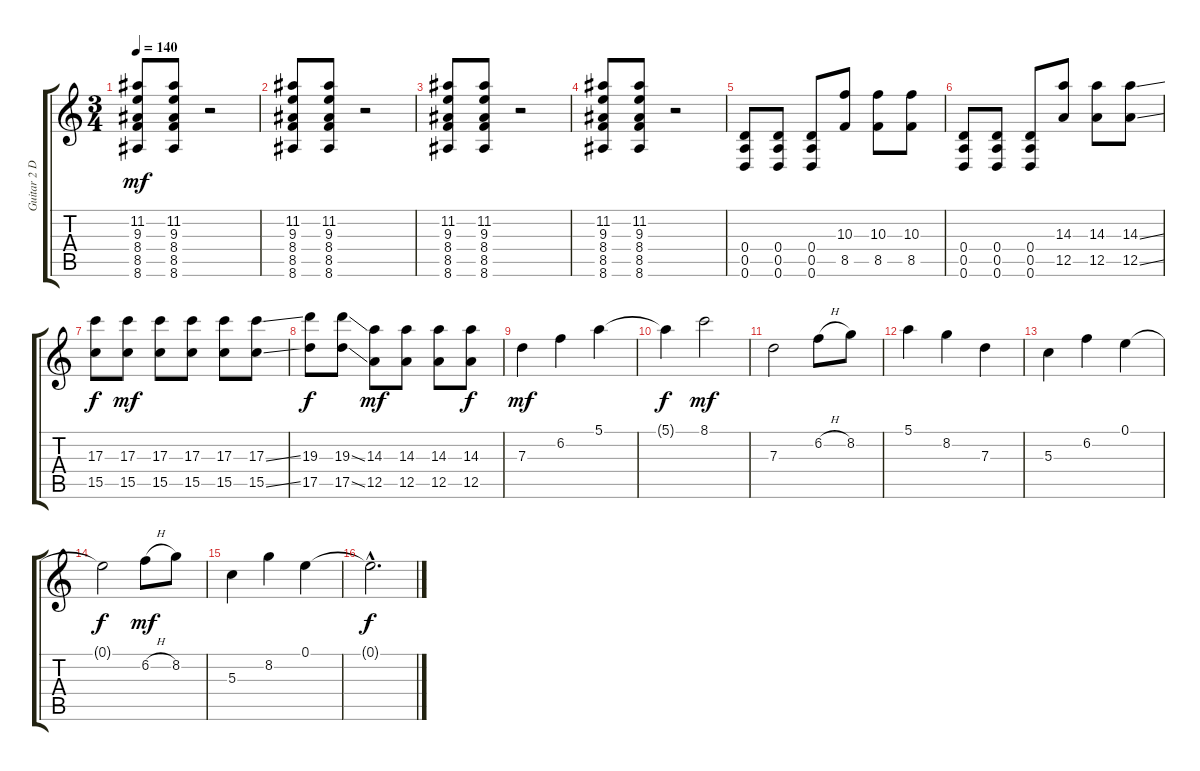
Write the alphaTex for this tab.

\track ("Guitar 2 Distort" "Guitar 2 D") {instrument overdrivenguitar}
\staff {score tabs}
\tuning (E4 B3 G3 D3 A2 D2) {hide}
\ts (3 4)
\tempo 140
\clef g2
\ks c
(11.2 9.3 8.4 8.5 8.6).8{dy mf} (11.2 9.3 8.4 8.5 8.6).8 r.2 |
(11.2 9.3 8.4 8.5 8.6).8 (11.2 9.3 8.4 8.5 8.6).8 r.2 |
(11.2 9.3 8.4 8.5 8.6).8 (11.2 9.3 8.4 8.5 8.6).8 r.2 |
(11.2 9.3 8.4 8.5 8.6).8 (11.2 9.3 8.4 8.5 8.6).8 r.2 |
(0.4 0.5 0.6).8 (0.4 0.5 0.6).8 (0.4 0.5 0.6).8 (10.3 8.5).8 (10.3 8.5).8 (10.3 8.5).8 |
(0.4 0.5 0.6).8 (0.4 0.5 0.6).8 (0.4 0.5 0.6).8 (14.3 12.5).8 (14.3 12.5).8 (14.3{ss} 12.5{ss}).8 |
(17.3 15.5).8{dy f} (17.3 15.5).8{dy mf} (17.3 15.5).8 (17.3 15.5).8 (17.3 15.5).8 (17.3{ss} 15.5{ss}).8 |
(19.3 17.5).8{dy f} (19.3{ss} 17.5{ss}).8 (14.3 12.5).8{dy mf} (14.3 12.5).8 (14.3 12.5).8 (14.3 12.5).8{dy f} |
7.3.4{dy mf} 6.2.4 5.1.4 |
5.1{t}.4{dy f} 8.1.2{dy mf} |
7.3.2 6.2{h}.8 8.2.8 |
5.1.4 8.2.4 7.3.4 |
5.3.4 6.2.4 0.1.4 |
0.1{t}.2{dy f} 6.2{h}.8{dy mf} 8.2.8 |
5.3.4 8.2.4 0.1.4 |
0.1{hac t}.2{d dy f}
